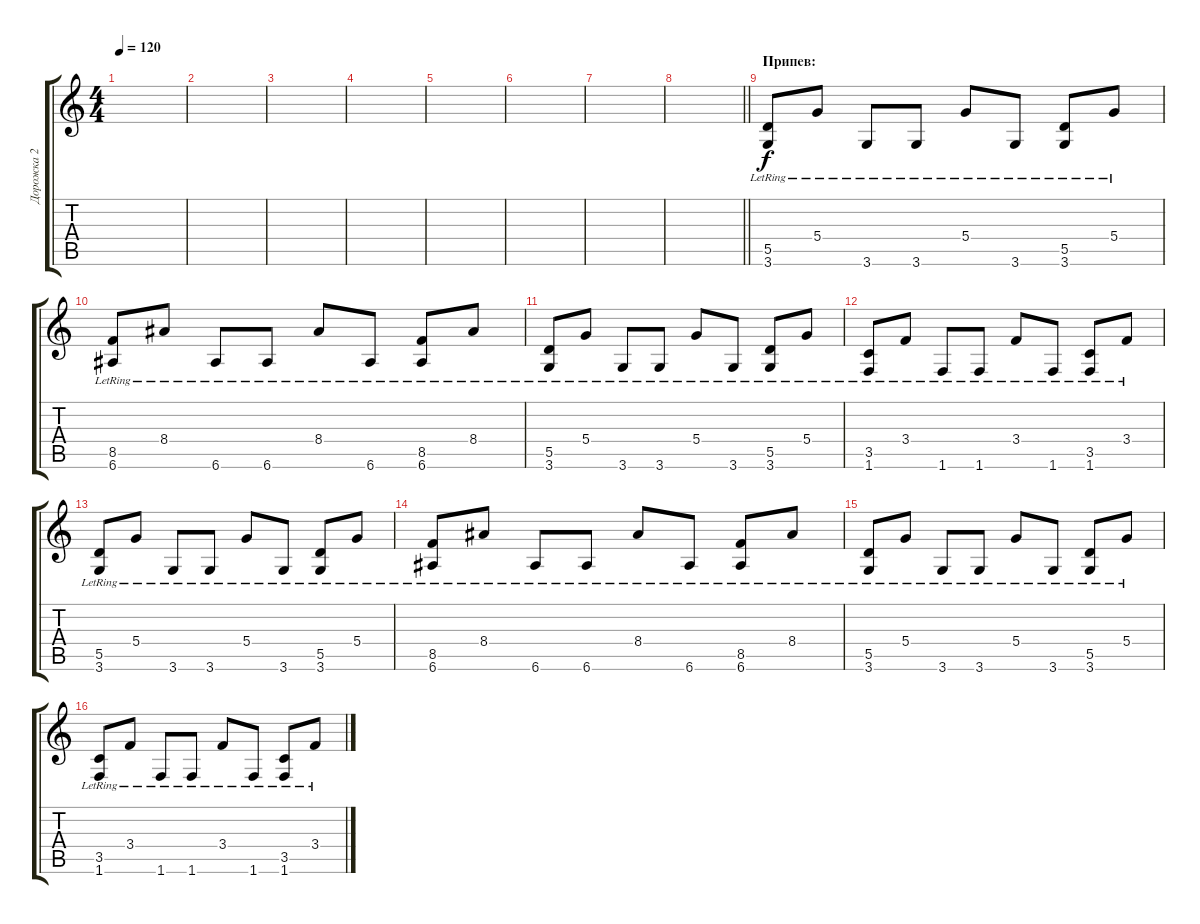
\track ("Дорожка 2" "Дорожка 2") {instrument overdrivenguitar}
\staff {score tabs}
\tuning (E4 B3 G3 D3 A2 E2) {hide}
\ts (4 4)
\tempo 120
\clef g2
\ks c
|
|
|
|
|
|
|
\barLineRight lightlight
|
\section ("" "Припев:")
(5.5{lr} 3.6{lr}).8 5.4{lr}.8 3.6{lr}.8 3.6{lr}.8 5.4{lr}.8 3.6{lr}.8 (5.5{lr} 3.6{lr}).8 5.4{lr}.8 |
(8.5{lr} 6.6{lr}).8 8.4{lr}.8 6.6{lr}.8 6.6{lr}.8 8.4{lr}.8 6.6{lr}.8 (8.5{lr} 6.6{lr}).8 8.4{lr}.8 |
(5.5{lr} 3.6{lr}).8 5.4{lr}.8 3.6{lr}.8 3.6{lr}.8 5.4{lr}.8 3.6{lr}.8 (5.5{lr} 3.6{lr}).8 5.4{lr}.8 |
(3.5{lr} 1.6{lr}).8 3.4{lr}.8 1.6{lr}.8 1.6{lr}.8 3.4{lr}.8 1.6{lr}.8 (3.5{lr} 1.6{lr}).8 3.4{lr}.8 |
(5.5{lr} 3.6{lr}).8 5.4{lr}.8 3.6{lr}.8 3.6{lr}.8 5.4{lr}.8 3.6{lr}.8 (5.5{lr} 3.6{lr}).8 5.4{lr}.8 |
(8.5{lr} 6.6{lr}).8 8.4{lr}.8 6.6{lr}.8 6.6{lr}.8 8.4{lr}.8 6.6{lr}.8 (8.5{lr} 6.6{lr}).8 8.4{lr}.8 |
(5.5{lr} 3.6{lr}).8 5.4{lr}.8 3.6{lr}.8 3.6{lr}.8 5.4{lr}.8 3.6{lr}.8 (5.5{lr} 3.6{lr}).8 5.4{lr}.8 |
(3.5{lr} 1.6{lr}).8 3.4{lr}.8 1.6{lr}.8 1.6{lr}.8 3.4{lr}.8 1.6{lr}.8 (3.5{lr} 1.6{lr}).8 3.4{lr}.8
